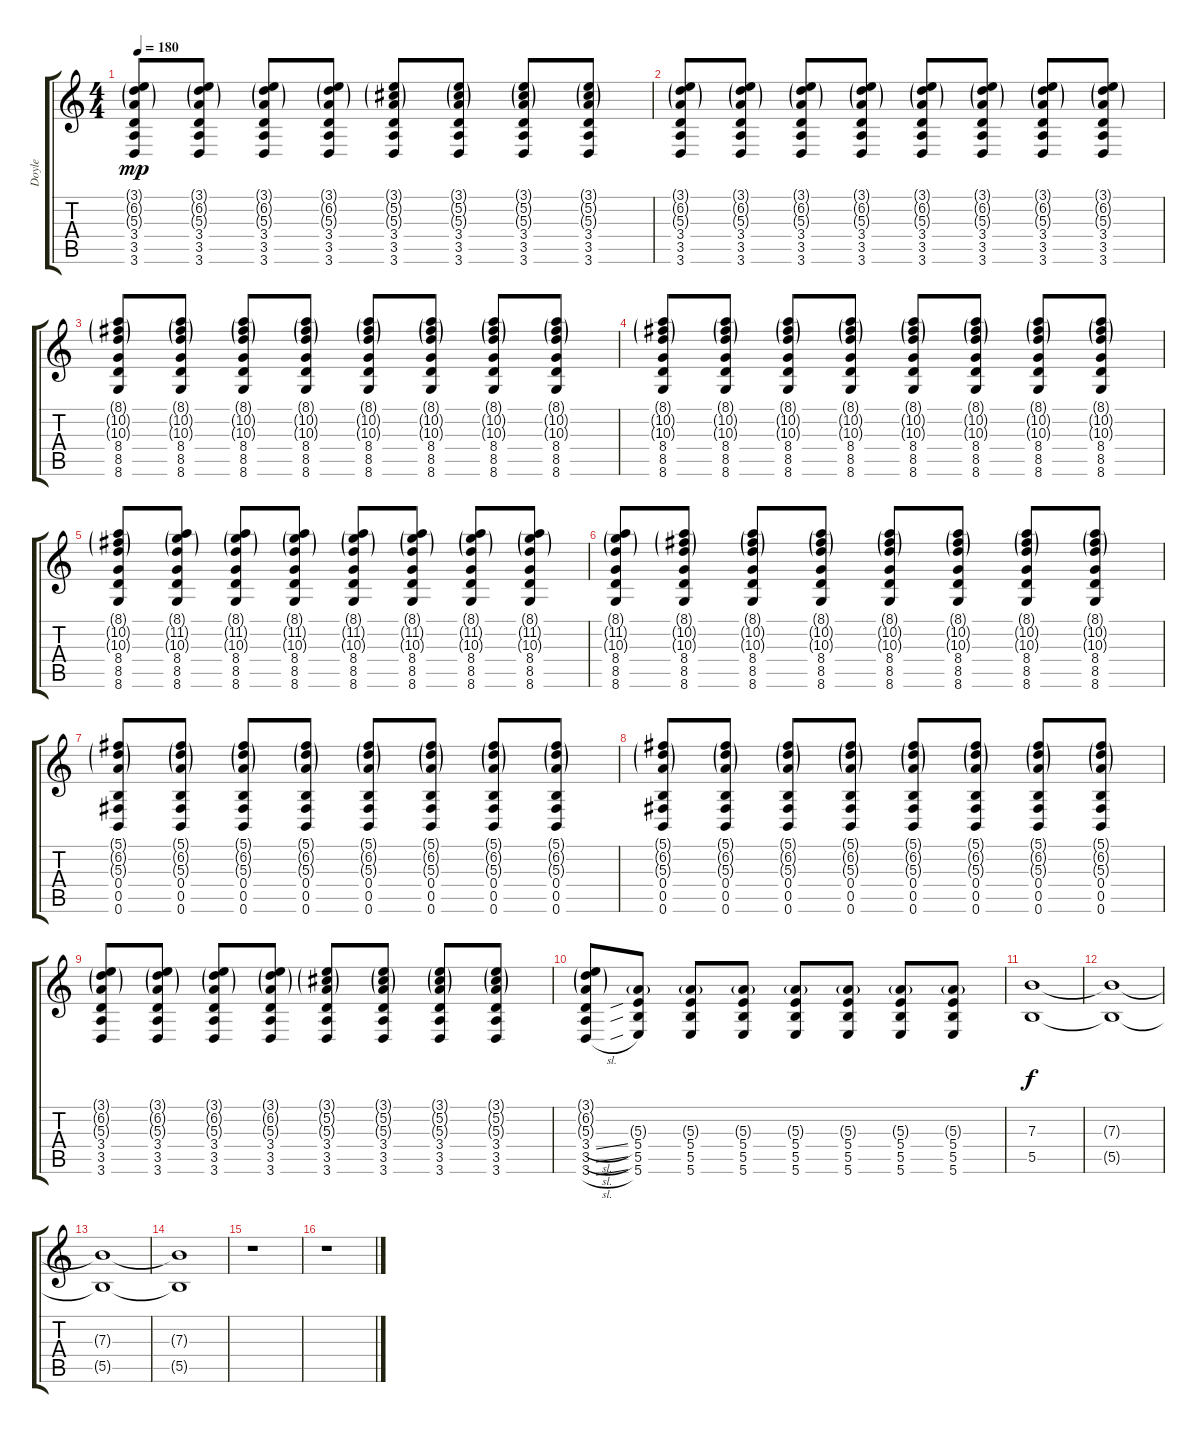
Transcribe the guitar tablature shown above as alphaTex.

\track ("Doyle" "Doyle") {instrument distortionguitar}
\staff {score tabs}
\tuning (Db4 Ab3 E3 B2 Gb2 B1) {hide}
\ts (4 4)
\tempo 180
\clef g2
\ks c
(3.1{g} 6.2{g} 5.3{g} 3.4 3.5 3.6).8{dy mp} (3.1{g} 6.2{g} 5.3{g} 3.4 3.5 3.6).8 (3.1{g} 6.2{g} 5.3{g} 3.4 3.5 3.6).8 (3.1{g} 6.2{g} 5.3{g} 3.4 3.5 3.6).8 (3.1{g} 5.2{g} 5.3{g} 3.4 3.5 3.6).8 (3.1{g} 5.2{g} 5.3{g} 3.4 3.5 3.6).8 (3.1{g} 5.2{g} 5.3{g} 3.4 3.5 3.6).8 (3.1{g} 5.2{g} 5.3{g} 3.4 3.5 3.6).8 |
(3.1{g} 6.2{g} 5.3{g} 3.4 3.5 3.6).8 (3.1{g} 6.2{g} 5.3{g} 3.4 3.5 3.6).8 (3.1{g} 6.2{g} 5.3{g} 3.4 3.5 3.6).8 (3.1{g} 6.2{g} 5.3{g} 3.4 3.5 3.6).8 (3.1{g} 6.2{g} 5.3{g} 3.4 3.5 3.6).8 (3.1{g} 6.2{g} 5.3{g} 3.4 3.5 3.6).8 (3.1{g} 6.2{g} 5.3{g} 3.4 3.5 3.6).8 (3.1{g} 6.2{g} 5.3{g} 3.4 3.5 3.6).8 |
(8.1{g} 10.2{g} 10.3{g} 8.4 8.5 8.6).8 (8.1{g} 10.2{g} 10.3{g} 8.4 8.5 8.6).8 (8.1{g} 10.2{g} 10.3{g} 8.4 8.5 8.6).8 (8.1{g} 10.2{g} 10.3{g} 8.4 8.5 8.6).8 (8.1{g} 10.2{g} 10.3{g} 8.4 8.5 8.6).8 (8.1{g} 10.2{g} 10.3{g} 8.4 8.5 8.6).8 (8.1{g} 10.2{g} 10.3{g} 8.4 8.5 8.6).8 (8.1{g} 10.2{g} 10.3{g} 8.4 8.5 8.6).8 |
(8.1{g} 10.2{g} 10.3{g} 8.4 8.5 8.6).8 (8.1{g} 10.2{g} 10.3{g} 8.4 8.5 8.6).8 (8.1{g} 10.2{g} 10.3{g} 8.4 8.5 8.6).8 (8.1{g} 10.2{g} 10.3{g} 8.4 8.5 8.6).8 (8.1{g} 10.2{g} 10.3{g} 8.4 8.5 8.6).8 (8.1{g} 10.2{g} 10.3{g} 8.4 8.5 8.6).8 (8.1{g} 10.2{g} 10.3{g} 8.4 8.5 8.6).8 (8.1{g} 10.2{g} 10.3{g} 8.4 8.5 8.6).8 |
(8.1{g} 10.2{g} 10.3{g} 8.4 8.5 8.6).8 (8.1{g} 11.2{g} 10.3{g} 8.4 8.5 8.6).8 (8.1{g} 11.2{g} 10.3{g} 8.4 8.5 8.6).8 (8.1{g} 11.2{g} 10.3{g} 8.4 8.5 8.6).8 (8.1{g} 11.2{g} 10.3{g} 8.4 8.5 8.6).8 (8.1{g} 11.2{g} 10.3{g} 8.4 8.5 8.6).8 (8.1{g} 11.2{g} 10.3{g} 8.4 8.5 8.6).8 (8.1{g} 11.2{g} 10.3{g} 8.4 8.5 8.6).8 |
(8.1{g} 11.2{g} 10.3{g} 8.4 8.5 8.6).8 (8.1{g} 10.2{g} 10.3{g} 8.4 8.5 8.6).8 (8.1{g} 10.2{g} 10.3{g} 8.4 8.5 8.6).8 (8.1{g} 10.2{g} 10.3{g} 8.4 8.5 8.6).8 (8.1{g} 10.2{g} 10.3{g} 8.4 8.5 8.6).8 (8.1{g} 10.2{g} 10.3{g} 8.4 8.5 8.6).8 (8.1{g} 10.2{g} 10.3{g} 8.4 8.5 8.6).8 (8.1{g} 10.2{g} 10.3{g} 8.4 8.5 8.6).8 |
(5.1{g} 6.2{g} 5.3{g} 0.4 0.5 0.6).8 (5.1{g} 6.2{g} 5.3{g} 0.4 0.5 0.6).8 (5.1{g} 6.2{g} 5.3{g} 0.4 0.5 0.6).8 (5.1{g} 6.2{g} 5.3{g} 0.4 0.5 0.6).8 (5.1{g} 6.2{g} 5.3{g} 0.4 0.5 0.6).8 (5.1{g} 6.2{g} 5.3{g} 0.4 0.5 0.6).8 (5.1{g} 6.2{g} 5.3{g} 0.4 0.5 0.6).8 (5.1{g} 6.2{g} 5.3{g} 0.4 0.5 0.6).8 |
(5.1{g} 6.2{g} 5.3{g} 0.4 0.5 0.6).8 (5.1{g} 6.2{g} 5.3{g} 0.4 0.5 0.6).8 (5.1{g} 6.2{g} 5.3{g} 0.4 0.5 0.6).8 (5.1{g} 6.2{g} 5.3{g} 0.4 0.5 0.6).8 (5.1{g} 6.2{g} 5.3{g} 0.4 0.5 0.6).8 (5.1{g} 6.2{g} 5.3{g} 0.4 0.5 0.6).8 (5.1{g} 6.2{g} 5.3{g} 0.4 0.5 0.6).8 (5.1{g} 6.2{g} 5.3{g} 0.4 0.5 0.6).8 |
(3.1{g} 6.2{g} 5.3{g} 3.4 3.5 3.6).8 (3.1{g} 6.2{g} 5.3{g} 3.4 3.5 3.6).8 (3.1{g} 6.2{g} 5.3{g} 3.4 3.5 3.6).8 (3.1{g} 6.2{g} 5.3{g} 3.4 3.5 3.6).8 (3.1{g} 5.2{g} 5.3{g} 3.4 3.5 3.6).8 (3.1{g} 5.2{g} 5.3{g} 3.4 3.5 3.6).8 (3.1{g} 5.2{g} 5.3{g} 3.4 3.5 3.6).8 (3.1{g} 5.2{g} 5.3{g} 3.4 3.5 3.6).8 |
(3.1{g} 6.2{g} 5.3{g} 3.4{sl} 3.5{sl} 3.6{sl}).8 (5.3{g} 5.4 5.5 5.6).8 (5.3{g} 5.4 5.5 5.6).8 (5.3{g} 5.4 5.5 5.6).8 (5.3{g} 5.4 5.5 5.6).8 (5.3{g} 5.4 5.5 5.6).8 (5.3{g} 5.4 5.5 5.6).8 (5.3{g} 5.4 5.5 5.6).8 |
(7.3 5.5).1{dy f volume 0} |
(7.3{t} 5.5{t}).1 |
(7.3{t} 5.5{t}).1 |
(7.3{t} 5.5{t}).1 |
r.1 |
r.1
